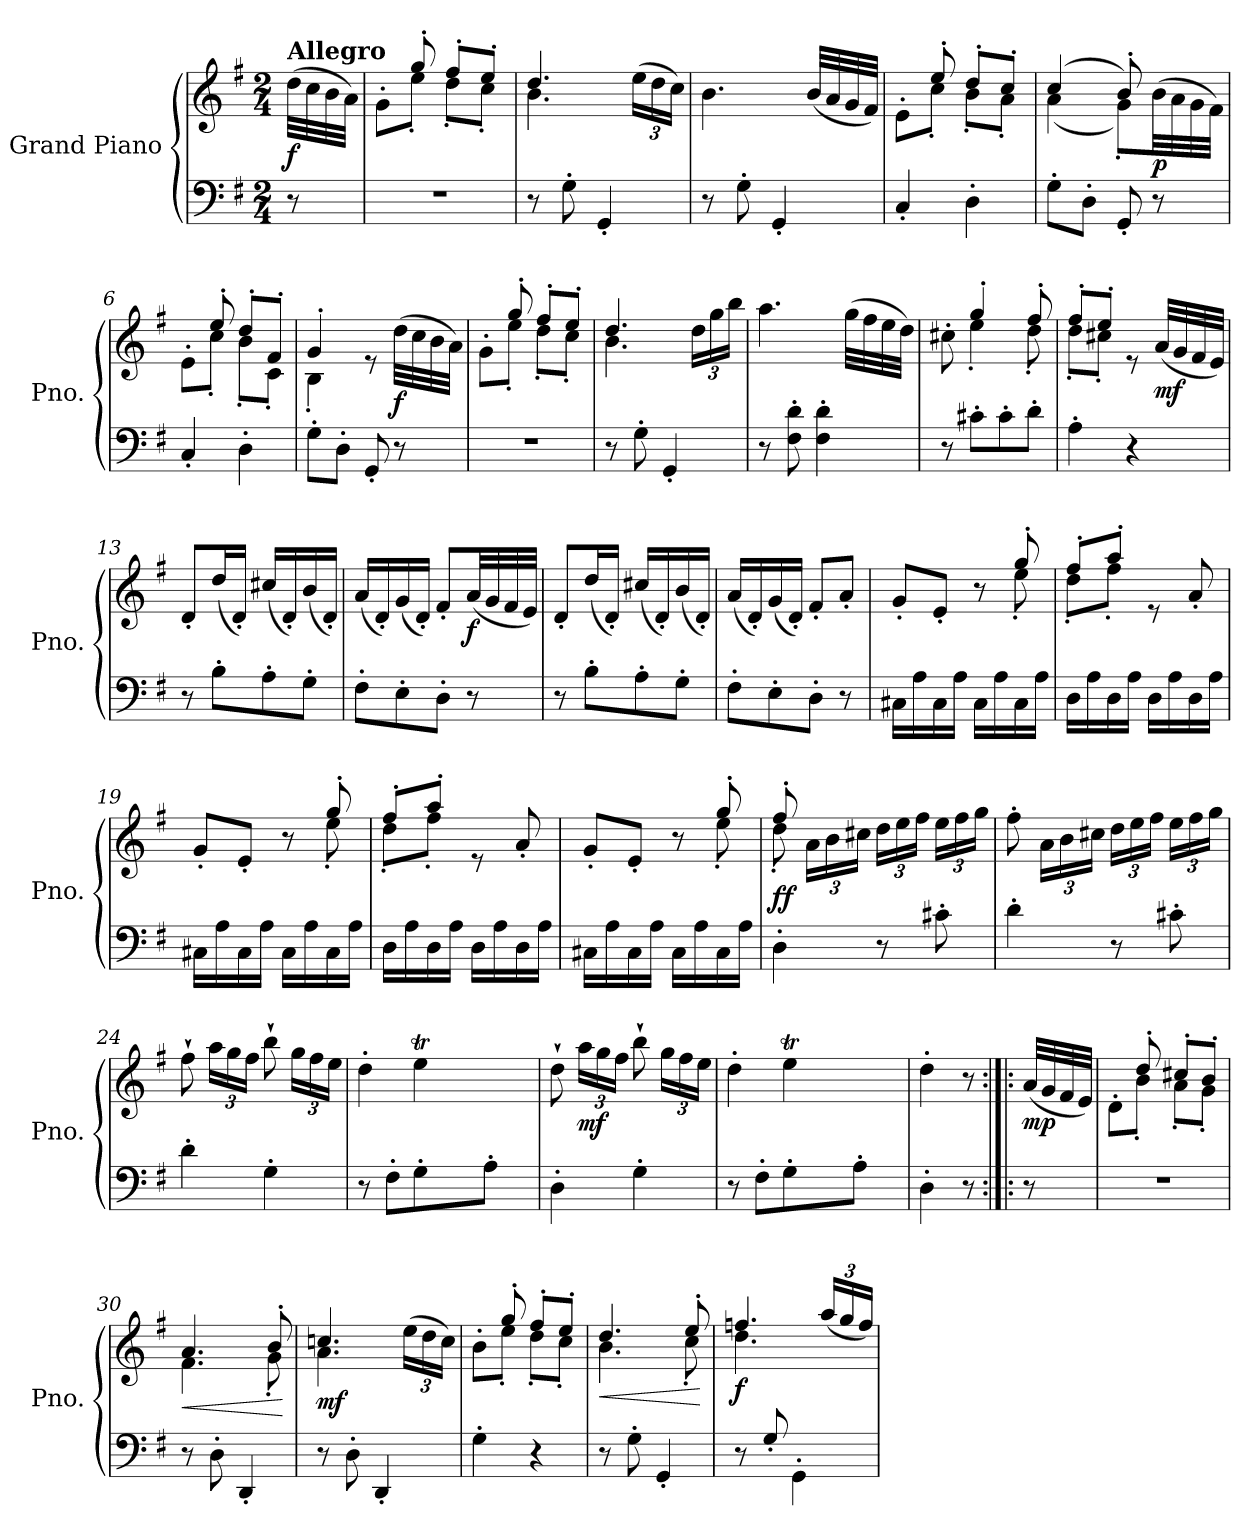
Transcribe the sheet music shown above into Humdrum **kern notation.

**kern	**kern	**dynam
*part1	*part1	*part1
*staff2	*staff1	*staff1/2
*I"Grand Piano	*	*
*I'Pno.	*	*
*clefF4	*clefG2	*
*k[f#]	*k[f#]	*
*M2/4	*M2/4	*
=	=	=
!	!LO:TX:a:B:t=Allegro	!
!	!	!LO:DY:b
8r	(32dd\LLL	f
.	32cc\	.
.	32b\	.
.	32a\JJJ)	.
=1	=1	=1
*	*^	*
2r	8ryy	8g'\L	.
.	8gg'/	8ee'\J	.
.	8ff#'/L	8dd'\L	.
.	8ee'/J	8cc'\J	.
=2	=2	=2	=2
8r	4.dd/	4.b\	.
8G'\	.	.	.
4GG'/	.	.	.
*	*Xbrackettup	*	*
.	(>24ee\LL	8ryy	.
.	24dd\	.	.
.	24cc\JJ)	.	.
*	*v	*v	*
=3	=3	=3
8r	4.b\	.
8G'\	.	.
4GG'/	.	.
.	(32b/LLL	.
.	32a/	.
.	32g/	.
.	32f#/JJJ)	.
=4	=4	=4
*	*^	*
4C'/	8ryy	8e'\L	.
.	8ee'/	8cc'\J	.
4D'\	8dd'/L	8b'\L	.
.	8cc'/J	8a'\J	.
=5	=5	=5	=5
8G'\L	(4cc/	(4a\	.
8D'\J	.	.	.
8GG'/	8b'/)	8g'\L)	.
!	!	!	!LO:DY:b
8r	8ryy	(>32b\LL	p
.	.	32a\	.
.	.	32g\	.
.	.	32f#\JJJ)	.
=6	=6	=6	=6
4C'/	8ryy	8e'\L	.
.	8ee'/	8cc'\J	.
4D'\	8dd'/L	8b'\L	.
.	8f#'/J	8c'\J	.
!!LO:LB:g=z	!!
=7	=7	=7	=7
8G'\L	4g'/	4B'\	.
8D'\J	.	.	.
8GG'/	8re	4ryy	.
!	!	!	!LO:DY:b
8r	(>32dd\LLL	.	f
.	32cc\	.	.
.	32b\	.	.
.	32a\JJJ)	.	.
=8	=8	=8	=8
2r	8ryy	8g'\L	.
.	8gg'/	8ee'\J	.
.	8ff#'/L	8dd'\L	.
.	8ee'/J	8cc'\J	.
=9	=9	=9	=9
8r	4.dd/	4.b\	.
8G'\	.	.	.
4GG'/	.	.	.
.	24dd\LL	8ryy	.
.	24gg\	.	.
.	24bb\JJ	.	.
*	*v	*v	*
=10	=10	=10
8r	4.aa\	.
8F#\' 8d\'	.	.
4F#\' 4d\'	.	.
.	(32gg\LLL	.
.	32ff#\	.
.	32ee\	.
.	32dd\JJJ)	.
=11	=11	=11
*	*^	*
8r	8ryy	8cc#X'\	.
8c#X'\L	4gg'/	4ee'\	.
8c#'\	.	.	.
8d'\J	8ff#'/	8dd'\	.
=12	=12	=12	=12
4A'\	8ff#'/L	8dd'\L	.
.	8ee'/J	8cc#X'\J	.
4r	8re	4ryy	.
!	!	!	!LO:DY:b
.	(32a/LLL	.	mf
.	32g/	.	.
.	32f#/	.	.
.	32e/JJJ)	.	.
*	*v	*v	*
!!LO:LB:g=z
=13	=13	=13
8r	8d'/L	.
8B'\L	(16dd/L	.
.	16d'/JJ)	.
8A'\	(16cc#X/LL	.
.	16d'/)	.
8G'\J	(16b/	.
.	16d'/JJ)	.
=14	=14	=14
8F#'\L	(16a/LL	.
.	16d'/)	.
8E'\	(16g/	.
.	16d'/JJ)	.
8D'\J	8f#'/L	.
!	!	!LO:DY:b
8r	(32a/LL	f
.	32g/	.
.	32f#/	.
.	32e/JJJ)	.
=15	=15	=15
8r	8d'/L	.
8B'\L	(16dd/L	.
.	16d'/JJ)	.
8A'\	(16cc#X/LL	.
.	16d'/)	.
8G'\J	(16b/	.
.	16d'/JJ)	.
=16	=16	=16
8F#'\L	(16a/LL	.
.	16d'/)	.
8E'\	(16g/	.
.	16d'/JJ)	.
8D'\J	8f#'/L	.
8r	8a'/J	.
=17	=17	=17
*	*^	*
16C#X\LL	8g'/L	4.ryy	.
16A\	.	.	.
16C#\	8e'/J	.	.
16A\JJ	.	.	.
16C#\LL	8r	.	.
16A\	.	.	.
16C#\	8gg'/	8ee'\	.
16A\JJ	.	.	.
!!LO:LB:g=z	!!
=18	=18	=18	=18
16D\LL	8ff#'/L	8dd'\L	.
16A\	.	.	.
16D\	8aa'/J	8ff#'\J	.
16A\JJ	.	.	.
16D\LL	8re	4ryy	.
16A\	.	.	.
16D\	8a'/	.	.
16A\JJ	.	.	.
=19	=19	=19	=19
16C#X\LL	8g'/L	4.ryy	.
16A\	.	.	.
16C#\	8e'/J	.	.
16A\JJ	.	.	.
16C#\LL	8r	.	.
16A\	.	.	.
16C#\	8gg'/	8ee'\	.
16A\JJ	.	.	.
=20	=20	=20	=20
16D\LL	8ff#'/L	8dd'\L	.
16A\	.	.	.
16D\	8aa'/J	8ff#'\J	.
16A\JJ	.	.	.
16D\LL	8re	4ryy	.
16A\	.	.	.
16D\	8a'/	.	.
16A\JJ	.	.	.
=21	=21	=21	=21
16C#X\LL	8g'/L	4.ryy	.
16A\	.	.	.
16C#\	8e'/J	.	.
16A\JJ	.	.	.
16C#\LL	8r	.	.
16A\	.	.	.
16C#\	8gg'/	8ee'\	.
16A\JJ	.	.	.
=22	=22	=22	=22
!	!	!	!LO:DY:b
4D'\	8ff#'/	8dd'\	ff
.	24a\LL	4.ryy	.
.	24b\	.	.
.	24cc#X\JJ	.	.
8r	24dd\LL	.	.
.	24ee\	.	.
.	24ff#\JJ	.	.
8c#X'\	24ee\LL	.	.
.	24ff#\	.	.
.	24gg\JJ	.	.
*	*v	*v	*
!!LO:LB:g=z
=23	=23	=23
4d'\	8ff#'\	.
.	24a\LL	.
.	24b\	.
.	24cc#X\JJ	.
8r	24dd\LL	.
.	24ee\	.
.	24ff#\JJ	.
8c#X'\	24ee\LL	.
.	24ff#\	.
.	24gg\JJ	.
=24	=24	=24
4d'\	8ff#`\	.
.	24aa\LL	.
.	24gg\	.
.	24ff#\JJ	.
4G'\	8bb`\	.
.	24gg\LL	.
.	24ff#\	.
.	24ee\JJ	.
=25	=25	=25
*	*^	*
8r	4dd'\	4ryy	.
8F#'\L	.	.	.
*	*	*Xtuplet	*
8G'\	4eeT\	24ff#!LLyy	.
.	.	24ee!yy	.
.	.	24ff#!yy	.
8A'\J	.	24ee!yy	.
.	.	24ff#!yy	.
.	.	24ee!JJyy	.
*	*v	*v	*
=26	=26	=26
4D'\	8dd`\	.
*	*tuplet	*
!	!	!LO:DY:b
.	24aa\LL	mf
.	24gg\	.
.	24ff#\JJ	.
4G'\	8bb`\	.
.	24gg\LL	.
.	24ff#\	.
.	24ee\JJ	.
=27	=27	=27
*	*^	*
8r	4dd'\	4ryy	.
8F#'\L	.	.	.
*	*	*Xtuplet	*
8G'\	4eeT\	24ff#!LLyy	.
.	.	24ee!yy	.
.	.	24ff#!yy	.
8A'\J	.	24ee!yy	.
.	.	24ff#!yy	.
.	.	24ee!JJyy	.
*	*v	*v	*
=28	=28	=28
4D'\	4dd'\	.
8r	8r	.
!!LO:PB:g=z
=28X1:|!|:	=28X1:|!|:	=28X1:|!|:
!	!	!LO:DY:b
8r	(32a/LLL	mp
.	32g/	.
.	32f#/	.
.	32e/JJJ)	.
=29	=29	=29
*	*^	*
2r	8ryy	8d'\L	.
.	8dd'/	8b'\J	.
.	8cc#X'/L	8a'\L	.
.	8b'/J	8g'\J	.
=30	=30	=30	=30
!	!	!	!LO:HP:b
8r	4.a/	4.f#\	<
8D'\	.	.	.
4DD'/	.	.	.
.	8b'/	8g'\	.
*	*v	*v	*
.	.	[
=31	=31	=31
*	*^	*
!	!	!	!LO:DY:b
8r	4.ccn/	4.a\	mf
8D'\	.	.	.
4DD'/	.	.	.
*	*tuplet	*	*
.	(>24ee\LL	8ryy	.
.	24dd\	.	.
.	24cc\JJ)	.	.
=32	=32	=32	=32
4G'\	8ryy	8b'\L	.
.	8gg'/	8ee'\J	.
4r	8ff#'/L	8dd'\L	.
.	8ee'/J	8cc'\J	.
=33	=33	=33	=33
!	!	!	!LO:HP:b
8r	4.dd/	4.b\	<
8G'\	.	.	.
4GG'/	.	.	.
.	8ee'/	8cc'\	.
*	*v	*v	*
.	.	[
=34	=34	=34
*	*^	*
!	!	!	!LO:DY:b
8r	4.ffn/	4.dd\	f
8G'/	.	.	.
4GG'\	.	.	.
.	(24aa/LL	8ryy	.
.	24gg/	.	.
.	24ff/JJ)	.	.
*	*v	*v	*
=	=	=
*-	*-	*-
